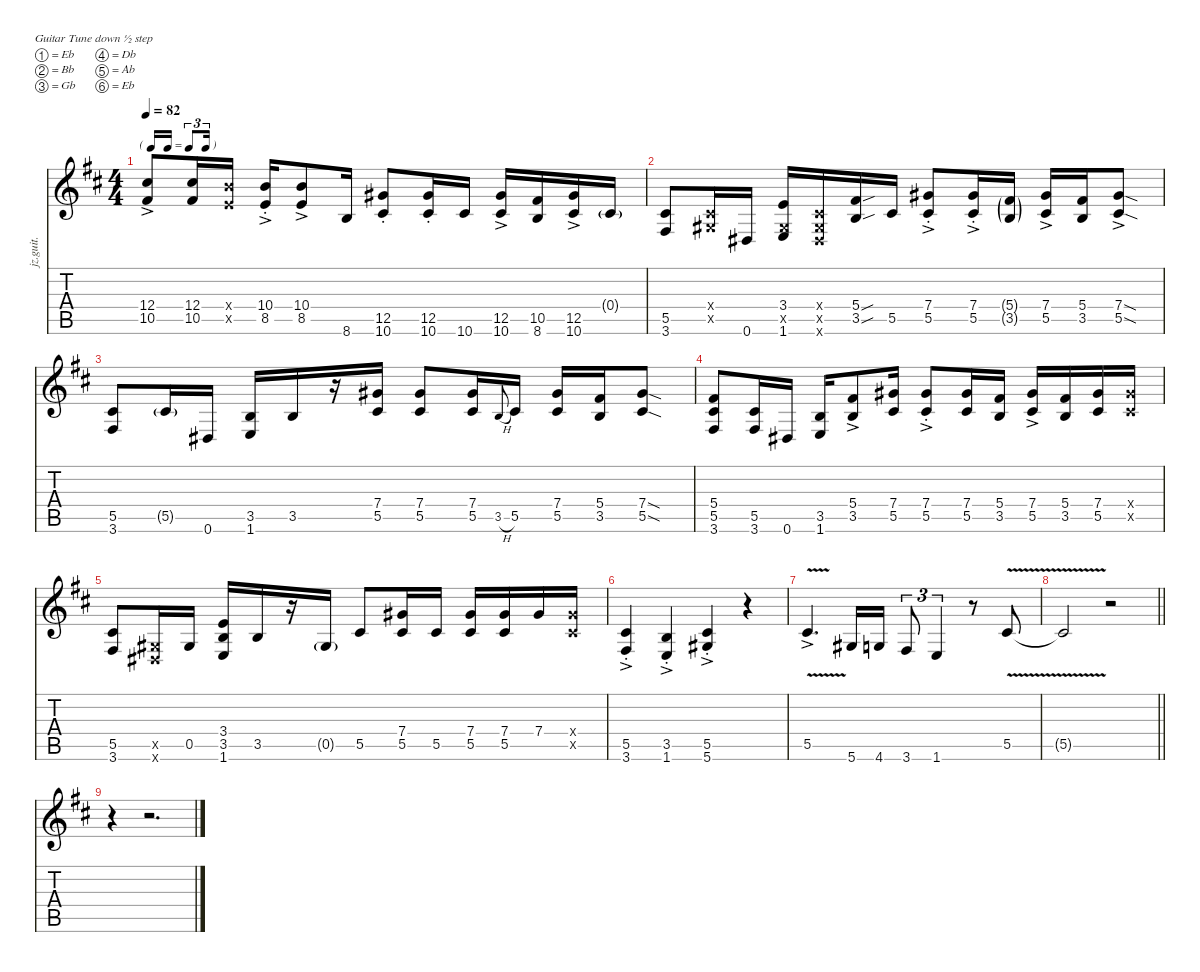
\defaultSystemsLayout 4
\hideDynamics
\bracketExtendMode nobrackets
\otherSystemsTrackNameOrientation horizontal
\track ("Jimi" "jz.guit.") {instrument electricguitarjazz}
\staff {score tabs}
\tuning (Eb4 Bb3 Gb3 Db3 Ab2 Eb2)
\ts (4 4)
\tf triplet16th
\tempo 82
\clef g2
\ks d
(12.4{ac acc #} 10.5{ac acc #}).8{dy f beam Up} (12.4{acc #} 10.5{acc #}).16{beam Up} (10.4{x acc forcenatural} 8.5{x acc forcenatural}).16{beam Up} (10.4{ac st acc forcenatural} 8.5{ac st acc forcenatural}).16{beam Up} (10.4{ac acc forcenatural} 8.5{ac acc forcenatural}).8{beam Up} 8.6{acc forcenatural}.16{beam Up} (12.5{st acc #} 10.6{st acc #}).8{beam Up} (12.5{st acc #} 10.6{st acc #}).16{beam Up} 10.6{acc #}.16{beam Up} (12.5{ac acc #} 10.6{ac acc #}).16{beam Up} (10.5{acc #} 8.6{acc forcenatural}).16{beam Up} (12.5{ac acc #} 10.6{ac acc #}).16{beam Up} 0.4{g acc #}.16{dy mf beam Up} |
(5.5{acc #} 3.6{acc #}).8{dy f beam Up} (0.4{x acc #} 0.5{x acc #}).16{beam Up} 0.6{acc #}.16{beam Up} (3.4{acc forcenatural} 0.5{x acc #} 1.6{acc forcenatural}).16{beam Up} (0.4{x acc #} 0.5{x acc #} 0.6{x acc #}).16{beam Up} (5.4{sou acc #} 3.5{sou acc forcenatural}).16{beam Up} 5.5{acc #}.16{beam Up} (7.4{ac st acc #} 5.5{ac st acc #}).8{beam Up} (7.4{ac st acc #} 5.5{ac st acc #}).16{beam Up} (5.4{g acc #} 3.5{g acc forcenatural}).16{dy mf beam Up} (7.4{ac acc #} 5.5{ac acc #}).16{dy f beam Up} (5.4{acc #} 3.5{acc forcenatural}).16{beam Up} (7.4{sod ac acc #} 5.5{sod ac acc #}).8{beam Up} |
(5.5{acc #} 3.6{acc #}).8{beam Up} 5.5{g acc #}.16{dy mf beam Up} 0.6{acc #}.16{dy f beam Up} (3.5{acc forcenatural} 1.6{acc forcenatural}).16{beam Up} 3.5{acc forcenatural}.16{beam Up} r.16{beam Up} (7.4{acc #} 5.5{acc #}).16{beam Up} (7.4{acc #} 5.5{acc #}).8{beam Up} (7.4{acc #} 5.5{acc #}).16{beam Up} 3.5{h acc forcenatural}.8{gr onbeat dy mf beam Up} 5.5{acc #}.16{dy f beam Up} (7.4{acc #} 5.5{acc #}).16{beam Up} (5.4{acc #} 3.5{acc forcenatural}).16{beam Up} (7.4{sod acc #} 5.5{sod acc #}).8{beam Up} |
(5.4{acc #} 5.5{acc #} 3.6{acc #}).8{beam Up} (5.5{acc #} 3.6{acc #}).16{beam Up} 0.6{acc #}.16{beam Up} (3.5{acc forcenatural} 1.6{acc forcenatural}).16{beam Up} (5.4{ac acc #} 3.5{ac acc forcenatural}).8{beam Up} (7.4{acc #} 5.5{acc #}).16{beam Up} (7.4{ac st acc #} 5.5{ac st acc #}).8{beam Up} (7.4{acc #} 5.5{acc #}).16{beam Up} (5.4{acc #} 3.5{acc forcenatural}).16{beam Up} (7.4{ac acc #} 5.5{ac acc #}).16{beam Up} (5.4{acc #} 3.5{acc forcenatural}).16{beam Up} (7.4{acc #} 5.5{acc #}).16{beam Up} (7.4{x acc #} 5.5{x acc #}).16{beam Up} |
(5.5{acc #} 3.6{acc #}).8{beam Up} (0.5{x acc #} 0.6{x acc #}).16{beam Up} 0.5{acc #}.16{beam Up} (3.4{acc forcenatural} 3.5{acc forcenatural} 1.6{acc forcenatural}).16{beam Up} 3.5{acc forcenatural}.16{beam Up} r.16{beam Up} 0.5{g acc #}.16{dy mf beam Up} 5.5{acc #}.8{dy f beam Up} (7.4{acc #} 5.5{acc #}).16{beam Up} 5.5{acc #}.16{beam Up} (7.4{acc #} 5.5{acc #}).16{beam Up} (7.4{acc #} 5.5{acc #}).16{beam Up} 7.4{acc #}.16{beam Up} (7.4{x acc #} 5.5{x acc #}).16{beam Up} |
(5.5{ac st acc #} 3.6{ac st acc #}).4{beam Up} (3.5{ac st acc forcenatural} 1.6{ac st acc forcenatural}).4{beam Up} (5.5{ac st acc #} 5.6{ac st acc #}).4{beam Up} r.4{beam Up} |
5.5{v ac acc #}.4{d beam Up} 5.6{acc #}.16{beam Up} 4.6{acc forcenatural}.16{beam Up} 3.6{acc #}.8{tu (3 2) beam Up} 1.6{acc forcenatural}.4{tu (3 2) beam Up} r.8{beam Up} 5.5{v acc #}.8{beam Up} |
\barLineRight lightlight
5.5{v t acc #}.2{beam Up} r.2{beam Up} |
r.4{beam Down} r.2{d beam Down}
